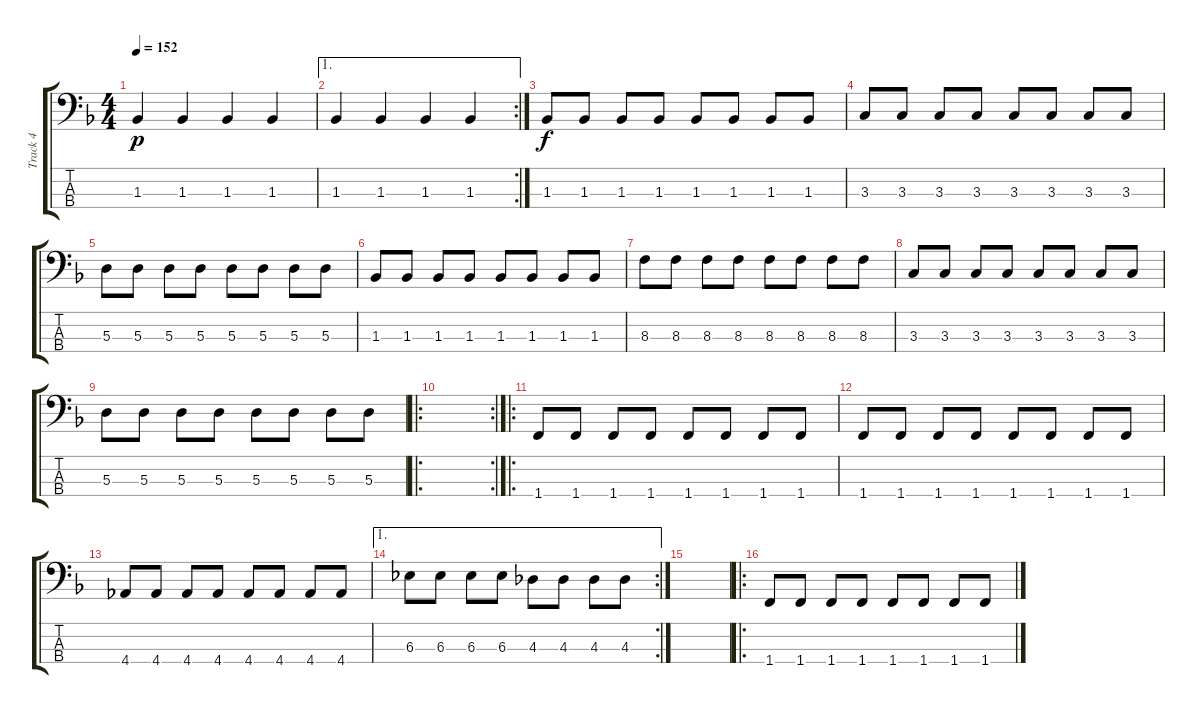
\track ("Track 4" "Track 4") {instrument electricbassfinger}
\staff {score tabs}
\tuning (G2 D2 A1 E1) {hide}
\ts (4 4)
\tempo 152
\clef f4
\ks f
1.3.4{dy p} 1.3.4 1.3.4 1.3.4 |
\ae 1
\rc 2
1.3.4 1.3.4 1.3.4 1.3.4 |
1.3.8{dy f} 1.3.8 1.3.8 1.3.8 1.3.8 1.3.8 1.3.8 1.3.8 |
3.3.8 3.3.8 3.3.8 3.3.8 3.3.8 3.3.8 3.3.8 3.3.8 |
5.3.8 5.3.8 5.3.8 5.3.8 5.3.8 5.3.8 5.3.8 5.3.8 |
1.3.8 1.3.8 1.3.8 1.3.8 1.3.8 1.3.8 1.3.8 1.3.8 |
8.3.8 8.3.8 8.3.8 8.3.8 8.3.8 8.3.8 8.3.8 8.3.8 |
3.3.8 3.3.8 3.3.8 3.3.8 3.3.8 3.3.8 3.3.8 3.3.8 |
5.3.8 5.3.8 5.3.8 5.3.8 5.3.8 5.3.8 5.3.8 5.3.8 |
\ro
\rc 2
|
\ro
1.4.8 1.4.8 1.4.8 1.4.8 1.4.8 1.4.8 1.4.8 1.4.8 |
1.4.8 1.4.8 1.4.8 1.4.8 1.4.8 1.4.8 1.4.8 1.4.8 |
4.4.8 4.4.8 4.4.8 4.4.8 4.4.8 4.4.8 4.4.8 4.4.8 |
\ae 1
\rc 2
6.3.8 6.3.8 6.3.8 6.3.8 4.3.8 4.3.8 4.3.8 4.3.8 |
|
\ro
1.4.8 1.4.8 1.4.8 1.4.8 1.4.8 1.4.8 1.4.8 1.4.8
